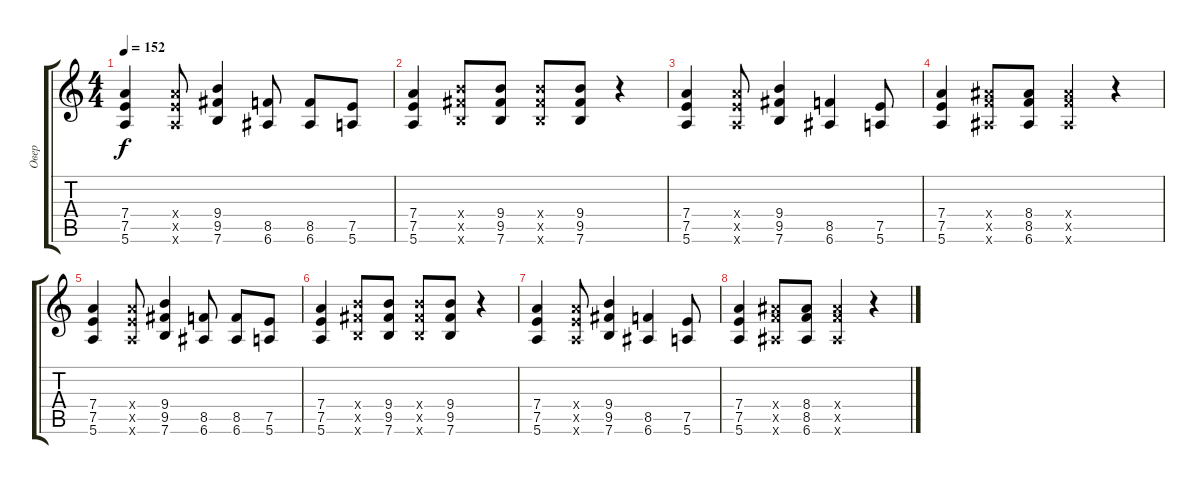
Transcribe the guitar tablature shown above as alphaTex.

\track ("Овер" "Овер") {instrument overdrivenguitar}
\staff {score tabs}
\tuning (E4 B3 G3 D3 A2 E2) {hide}
\ts (4 4)
\tempo 152
\clef g2
\ks c
(7.4 7.5 5.6).4{dy f} (7.4{x} 7.5{x} 5.6{x}).8 (9.4 9.5 7.6).4 (8.5 6.6).8 (8.5 6.6).8 (7.5 5.6).8 |
(7.4 7.5 5.6).4 (9.4{x} 9.5{x} 7.6{x}).8 (9.4 9.5 7.6).8 (9.4{x} 9.5{x} 7.6{x}).8 (9.4 9.5 7.6).8 r.4 |
(7.4 7.5 5.6).4 (7.4{x} 7.5{x} 5.6{x}).8 (9.4 9.5 7.6).4 (8.5 6.6).4 (7.5 5.6).8 |
(7.4 7.5 5.6).4 (8.4{x} 8.5{x} 6.6{x}).8 (8.4 8.5 6.6).8 (8.4{x} 8.5{x} 6.6{x}).4 r.4 |
(7.4 7.5 5.6).4 (7.4{x} 7.5{x} 5.6{x}).8 (9.4 9.5 7.6).4 (8.5 6.6).8 (8.5 6.6).8 (7.5 5.6).8 |
(7.4 7.5 5.6).4 (9.4{x} 9.5{x} 7.6{x}).8 (9.4 9.5 7.6).8 (9.4{x} 9.5{x} 7.6{x}).8 (9.4 9.5 7.6).8 r.4 |
(7.4 7.5 5.6).4 (7.4{x} 7.5{x} 5.6{x}).8 (9.4 9.5 7.6).4 (8.5 6.6).4 (7.5 5.6).8 |
(7.4 7.5 5.6).4 (8.4{x} 8.5{x} 6.6{x}).8 (8.4 8.5 6.6).8 (8.4{x} 8.5{x} 6.6{x}).4 r.4
